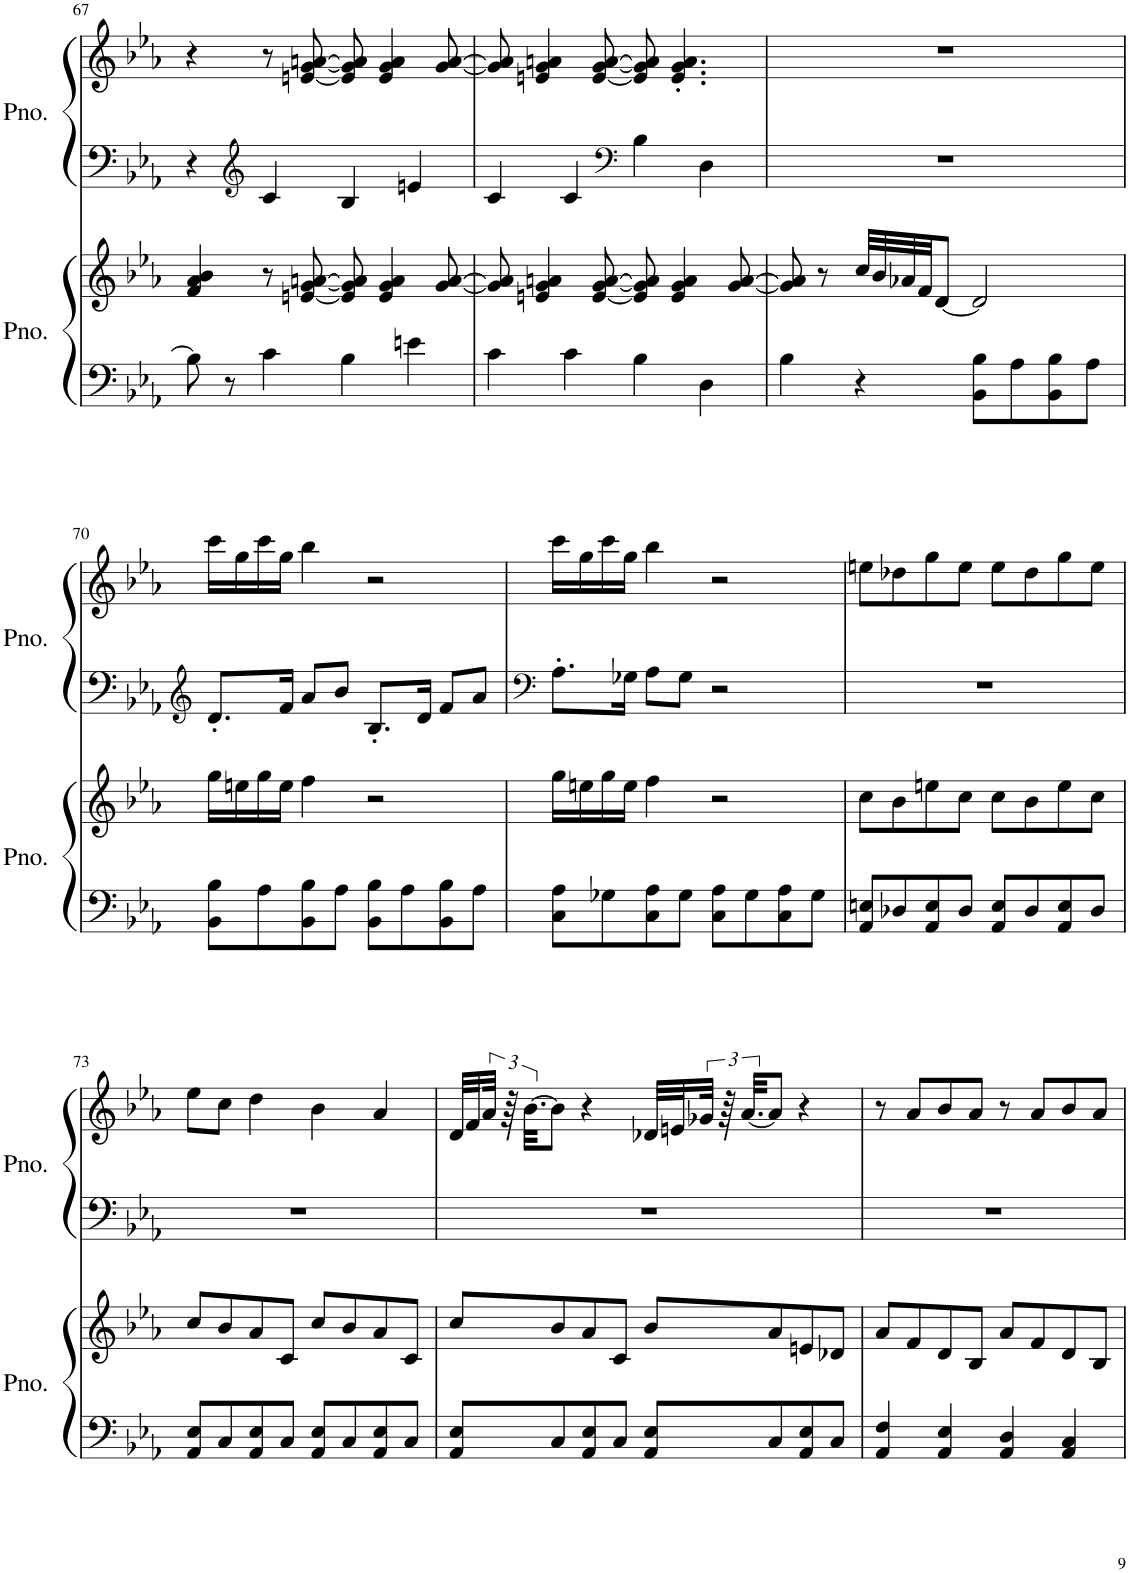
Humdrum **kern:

**kern	**kern	**kern	**kern
*part2	*part2	*part1	*part1
*staff4	*staff3	*staff2	*staff1
*I"Piano	*	*I"Piano	*
*I'Pno.	*	*I'Pno.	*
!!LO:PB:g=z
*clefF4	*clefG2	*clefF4	*clefG2
*k[b-e-a-]	*k[b-e-a-]	*k[b-e-a-]	*k[b-e-a-]
*M4/4	*M4/4	*M4/4	*M4/4
=67	=67	=67	=67
8B-\]	4f/ 4a-/ 4b-/	4r	4r
8r	.	.	.
*	*	*clefG2	*
4c\	8r	4c/	8r
.	[8en/ [8g/ [8an/	.	[8en/ [8g/ [8an/
4B-\	8e/] 8g/] 8a/]	4B-/	8e/] 8g/] 8a/]
.	4e/ 4g/ 4a/	.	4e/ 4g/ 4a/
4en\	.	4en/	.
.	[8g/ [8a/	.	[8g/ [8a/
=68	=68	=68	=68
4c\	8g/] 8a/]	4c/	8g/] 8a/]
.	4en/ 4g/ 4an/	.	4en/ 4g/ 4an/
4c\	.	4c/	.
.	[8e/ [8g/ [8a/	.	[8e/ [8g/ [8a/
*	*	*clefF4	*
4B-\	8e/] 8g/] 8a/]	4B-\	8e/] 8g/] 8a/]
.	4e/ 4g/ 4a/	.	4.e/' 4.g/' 4.a/'
4D\	.	4D\	.
.	[8g/ [8a/	.	.
=69	=69	=69	=69
4B-\	8g/] 8a/]	1r	1r
.	8r	.	.
4r	32cc/LLL	.	.
.	32b-/	.	.
.	32a-X/	.	.
.	32f/JJ	.	.
.	[8d/J	.	.
8BB-\ 8B-\L	2d/]	.	.
8A-\	.	.	.
8BB-\ 8B-\	.	.	.
8A-\J	.	.	.
!!LO:LB:g=z
=70	=70	=70	=70
*	*	*clefG2	*
8BB-\ 8B-\L	16gg\LL	8.d'/L	16ccc\LL
.	16een\	.	16gg\
8A-\	16gg\	.	16ccc\
.	16ee\JJ	16f/Jk	16gg\JJ
8BB-\ 8B-\	4ff\	8a-/L	4bb-\
8A-\J	.	8b-/J	.
8BB-\ 8B-\L	2r	8.B-'/L	2r
8A-\	.	.	.
.	.	16d/Jk	.
8BB-\ 8B-\	.	8f/L	.
8A-\J	.	8a-/J	.
=71	=71	=71	=71
*	*	*clefF4	*
8C\ 8A-\L	16gg\LL	8.A-'\L	16ccc\LL
.	16een\	.	16gg\
8G-X\	16gg\	.	16ccc\
.	16ee\JJ	16G-X\Jk	16gg\JJ
8C\ 8A-\	4ff\	8A-\L	4bb-\
8G-\J	.	8G-\J	.
8C\ 8A-\L	2r	2r	2r
8G-\	.	.	.
8C\ 8A-\	.	.	.
8G-\J	.	.	.
=72	=72	=72	=72
8AA-/ 8En/L	8cc\L	1r	8een\L
8D-X/	8b-\	.	8dd-X\
8AA-/ 8E/	8een\	.	8gg\
8D-/J	8cc\J	.	8ee\J
8AA-/ 8E/L	8cc\L	.	8ee\L
8D-/	8b-\	.	8dd-\
8AA-/ 8E/	8ee\	.	8gg\
8D-/J	8cc\J	.	8ee\J
!!LO:LB:g=z
=73	=73	=73	=73
8AA-/ 8E-/L	8cc/L	1r	8ee-\L
8C/	8b-/	.	8cc\J
8AA-/ 8E-/	8a-/	.	4dd\
8C/J	8c/J	.	.
8AA-/ 8E-/L	8cc/L	.	4b-\
8C/	8b-/	.	.
8AA-/ 8E-/	8a-/	.	4a-/
8C/J	8c/J	.	.
=74	=74	=74	=74
8AA-/ 8E-/L	8cc/L	1r	32d/LLL
.	.	.	32f/
.	.	.	48a-/JJJ
.	.	.	96r
.	.	.	[48.b-\KKL
8C/	8b-/	.	8b-\J]
8AA-/ 8E-/	8a-/	.	4r
8C/J	8c/J	.	.
8AA-/ 8E-/L	8b-/L	.	32d-X/LLL
.	.	.	32en/
.	.	.	48g-X/JJJ
.	.	.	96r
.	.	.	[48.a-/KKL
8C/	8a-/	.	8a-/J]
8AA-/ 8E-/	8en/	.	4r
8C/J	8d-X/J	.	.
=75	=75	=75	=75
4AA-/ 4F/	8a-/L	1r	8r
.	8f/	.	8a-/L
4AA-/ 4E-/	8d/	.	8b-/
.	8B-/J	.	8a-/J
4AA-/ 4D/	8a-/L	.	8r
.	8f/	.	8a-/L
4AA-/ 4C/	8d/	.	8b-/
.	8B-/J	.	8a-/J
=	=	=	=
*-	*-	*-	*-
